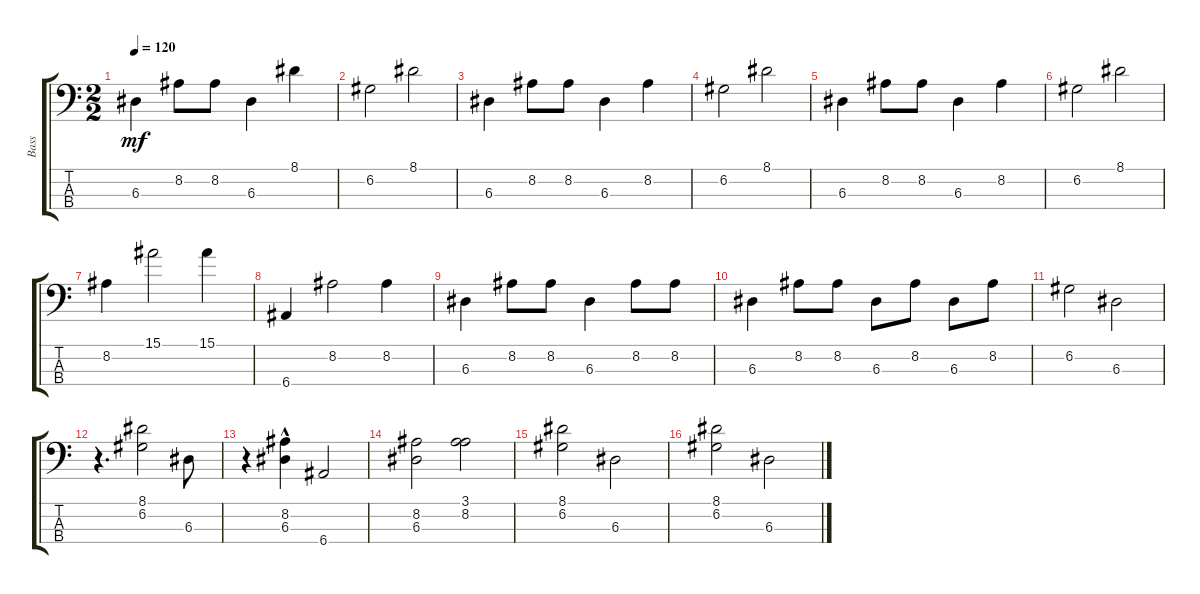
\track ("Bass " "Bass ") {instrument acousticbass}
\staff {score tabs}
\tuning (G2 D2 A1 E1) {hide}
\ts (2 2)
\tempo 120
\clef f4
\ks c
6.3.4{dy mf} 8.2.8 8.2.8 6.3.4 8.1.4 |
6.2.2 8.1.2 |
6.3.4 8.2.8 8.2.8 6.3.4 8.2.4 |
6.2.2 8.1.2 |
6.3.4 8.2.8 8.2.8 6.3.4 8.2.4 |
6.2.2 8.1.2 |
8.2.4 15.1.2 15.1.4 |
6.4.4 8.2.2 8.2.4 |
6.3.4 8.2.8 8.2.8 6.3.4 8.2.8 8.2.8 |
6.3.4 8.2.8 8.2.8 6.3.8 8.2.8 6.3.8 8.2.8 |
6.2.2 6.3.2 |
r.4{d} (8.1 6.2).2 6.3.8 |
r.4 (8.2{hac} 6.3).4 6.4.2 |
(8.2 6.3).2 (3.1 8.2).2 |
(8.1 6.2).2 6.3.2 |
(8.1 6.2).2 6.3.2
